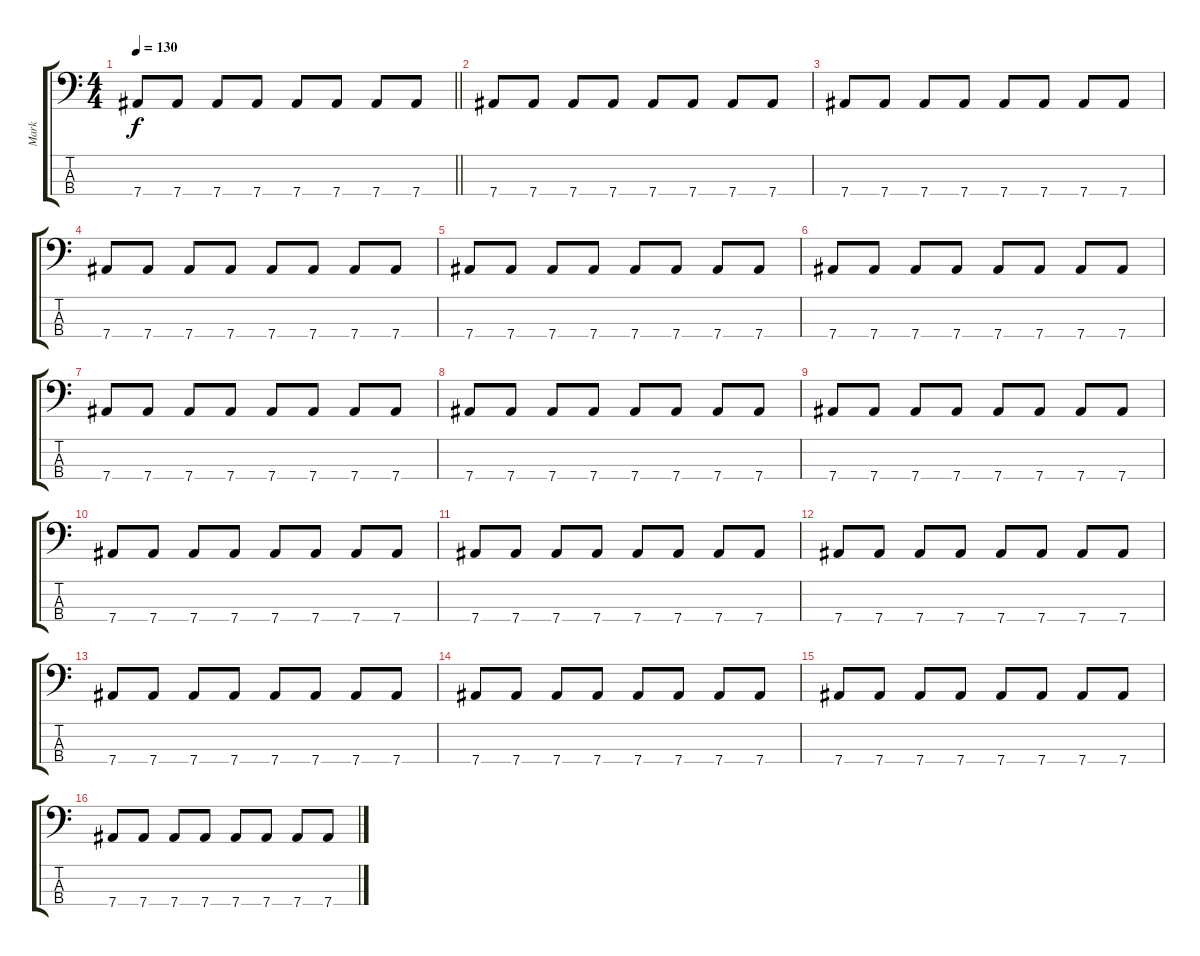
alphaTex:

\track ("Mark" "Mark") {instrument electricbassfinger}
\staff {score tabs}
\tuning (Gb2 Db2 Ab1 Eb1) {hide}
\ts (4 4)
\section ("" "")
\tempo 130
\clef f4
\barLineRight lightlight
\ks c
7.4.8{dy f} 7.4.8 7.4.8 7.4.8 7.4.8 7.4.8 7.4.8 7.4.8 |
\section ("" "")
7.4.8 7.4.8 7.4.8 7.4.8 7.4.8 7.4.8 7.4.8 7.4.8 |
7.4.8 7.4.8 7.4.8 7.4.8 7.4.8 7.4.8 7.4.8 7.4.8 |
7.4.8 7.4.8 7.4.8 7.4.8 7.4.8 7.4.8 7.4.8 7.4.8 |
7.4.8 7.4.8 7.4.8 7.4.8 7.4.8 7.4.8 7.4.8 7.4.8 |
7.4.8 7.4.8 7.4.8 7.4.8 7.4.8 7.4.8 7.4.8 7.4.8 |
7.4.8 7.4.8 7.4.8 7.4.8 7.4.8 7.4.8 7.4.8 7.4.8 |
7.4.8 7.4.8 7.4.8 7.4.8 7.4.8 7.4.8 7.4.8 7.4.8 |
7.4.8 7.4.8 7.4.8 7.4.8 7.4.8 7.4.8 7.4.8 7.4.8 |
7.4.8 7.4.8 7.4.8 7.4.8 7.4.8 7.4.8 7.4.8 7.4.8 |
7.4.8 7.4.8 7.4.8 7.4.8 7.4.8 7.4.8 7.4.8 7.4.8 |
7.4.8 7.4.8 7.4.8 7.4.8 7.4.8 7.4.8 7.4.8 7.4.8 |
7.4.8 7.4.8 7.4.8 7.4.8 7.4.8 7.4.8 7.4.8 7.4.8 |
7.4.8 7.4.8 7.4.8 7.4.8 7.4.8 7.4.8 7.4.8 7.4.8 |
7.4.8 7.4.8 7.4.8 7.4.8 7.4.8 7.4.8 7.4.8 7.4.8 |
7.4.8 7.4.8 7.4.8 7.4.8 7.4.8 7.4.8 7.4.8 7.4.8
